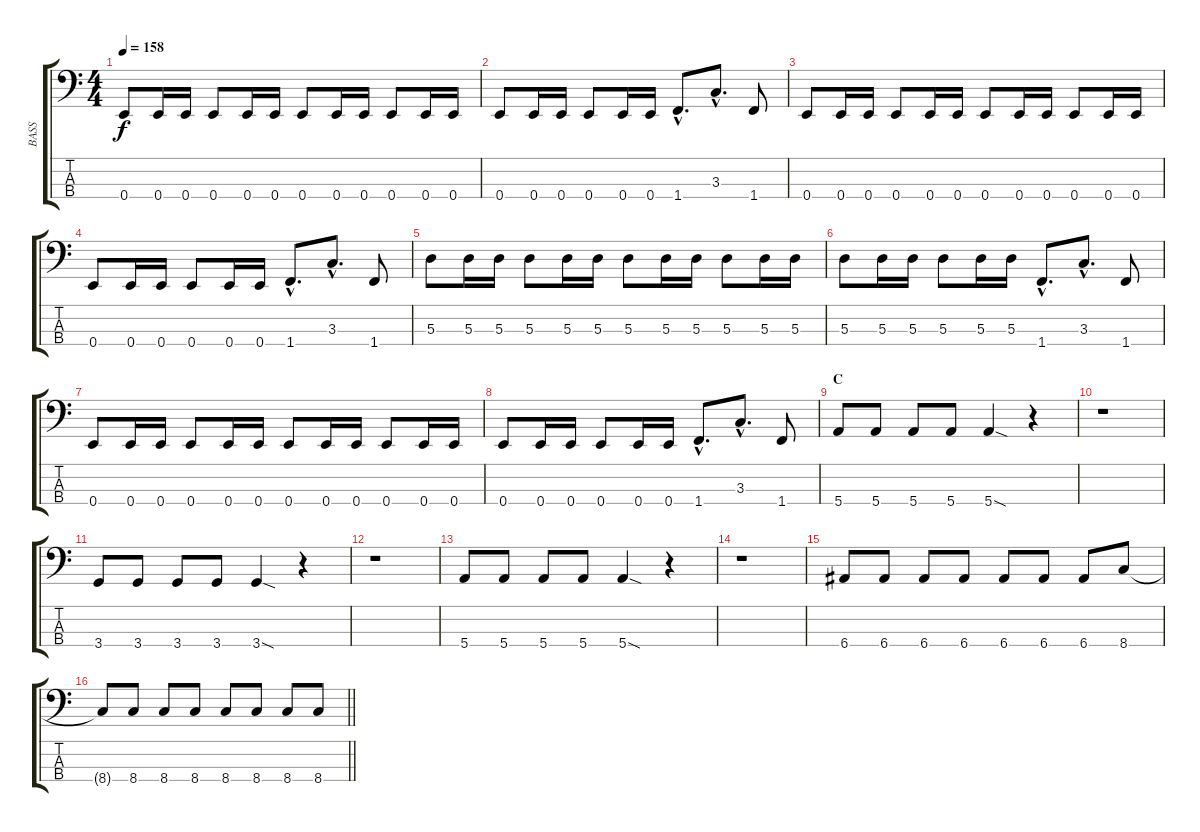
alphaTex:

\track ("BASS" "BASS") {instrument electricbasspick}
\staff {score tabs}
\tuning (G2 D2 A1 E1) {hide}
\ts (4 4)
\tempo 158
\clef f4
\ks c
0.4.8{dy f} 0.4.16 0.4.16 0.4.8 0.4.16 0.4.16 0.4.8 0.4.16 0.4.16 0.4.8 0.4.16 0.4.16 |
0.4.8 0.4.16 0.4.16 0.4.8 0.4.16 0.4.16 1.4{hac}.8{d} 3.3{hac}.8{d} 1.4.8 |
0.4.8 0.4.16 0.4.16 0.4.8 0.4.16 0.4.16 0.4.8 0.4.16 0.4.16 0.4.8 0.4.16 0.4.16 |
0.4.8 0.4.16 0.4.16 0.4.8 0.4.16 0.4.16 1.4{hac}.8{d} 3.3{hac}.8{d} 1.4.8 |
5.3.8 5.3.16 5.3.16 5.3.8 5.3.16 5.3.16 5.3.8 5.3.16 5.3.16 5.3.8 5.3.16 5.3.16 |
5.3.8 5.3.16 5.3.16 5.3.8 5.3.16 5.3.16 1.4{hac}.8{d} 3.3{hac}.8{d} 1.4.8 |
0.4.8 0.4.16 0.4.16 0.4.8 0.4.16 0.4.16 0.4.8 0.4.16 0.4.16 0.4.8 0.4.16 0.4.16 |
0.4.8 0.4.16 0.4.16 0.4.8 0.4.16 0.4.16 1.4{hac}.8{d} 3.3{hac}.8{d} 1.4.8 |
\section ("" "C")
5.4.8 5.4.8 5.4.8 5.4.8 5.4{sod}.4 r.4 |
r.1 |
3.4.8 3.4.8 3.4.8 3.4.8 3.4{sod}.4 r.4 |
r.1 |
5.4.8 5.4.8 5.4.8 5.4.8 5.4{sod}.4 r.4 |
r.1 |
6.4.8 6.4.8 6.4.8 6.4.8 6.4.8 6.4.8 6.4.8 8.4.8 |
\barLineRight lightlight
8.4{t}.8 8.4.8 8.4.8 8.4.8 8.4.8 8.4.8 8.4.8 8.4.8
